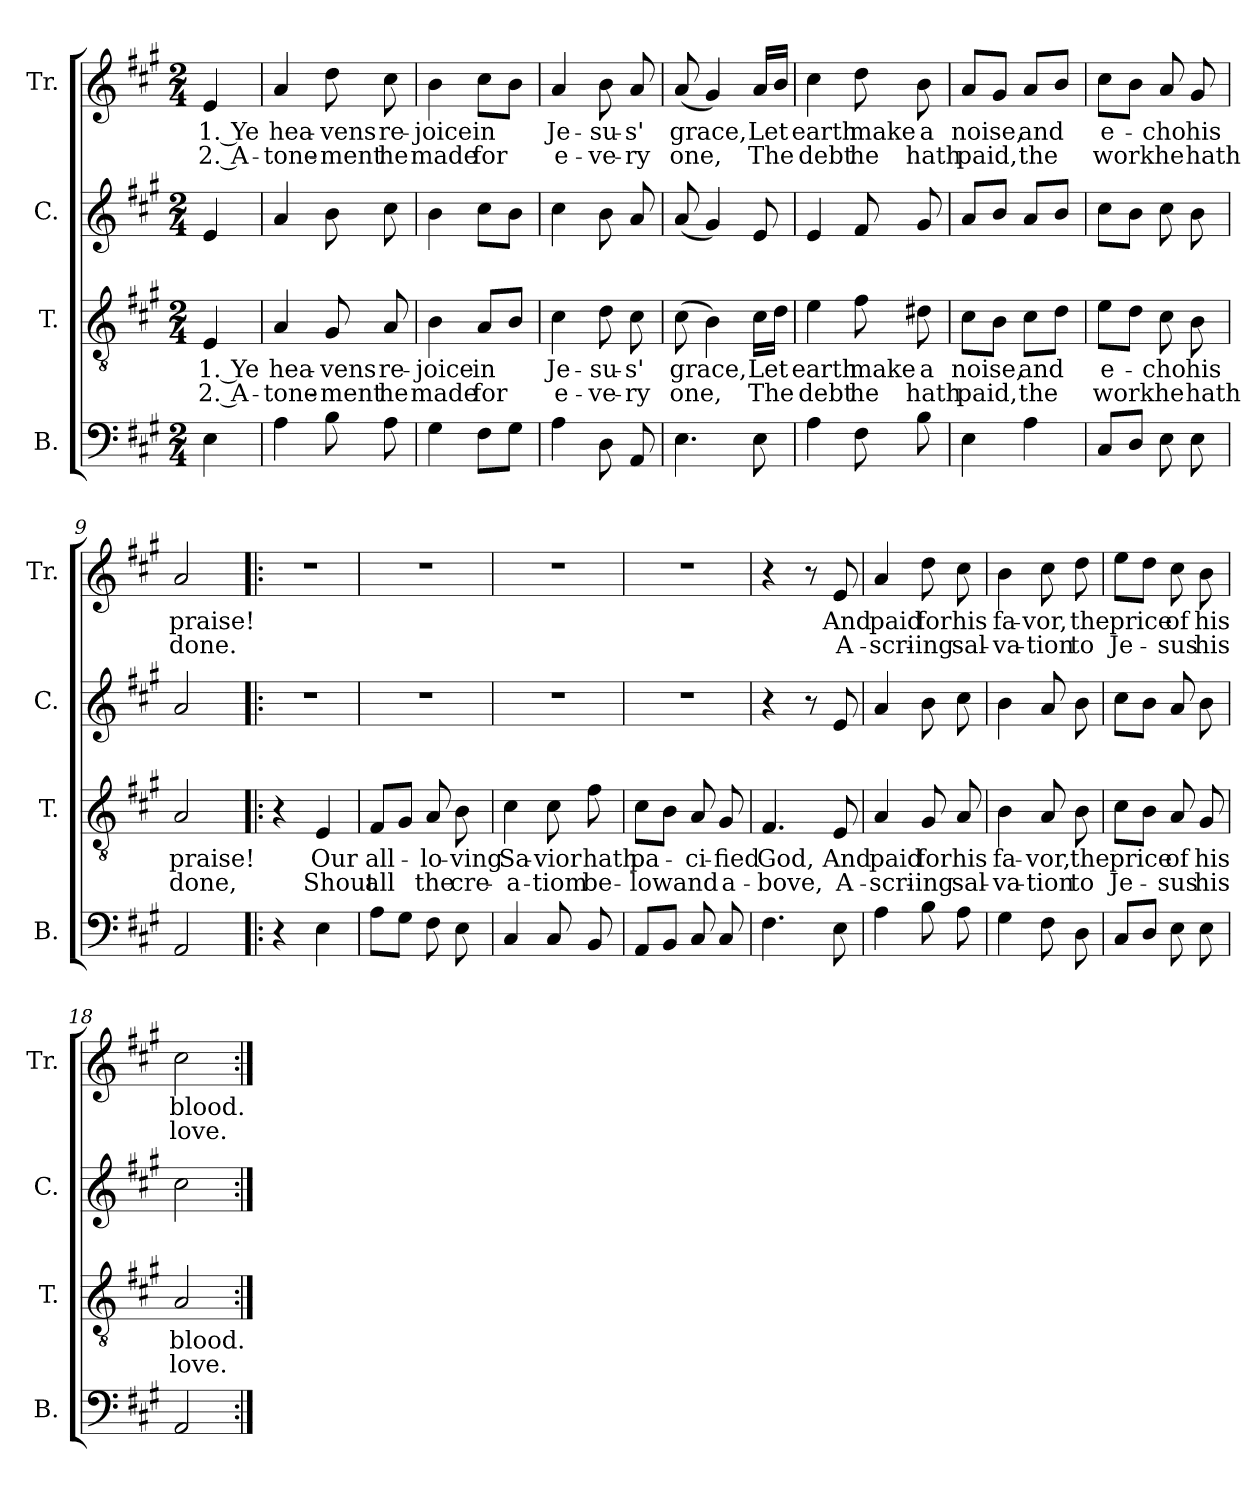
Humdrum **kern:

**kern	**kern	**text	**text	**kern	**kern	**text	**text
*part4	*part3	*part3	*part3	*part2	*part1	*part1	*part1
*staff4	*staff3	*staff3	*staff3	*staff2	*staff1	*staff1	*staff1
*I"B.	*I"T.	*	*	*I"C.	*I"Tr.	*	*
*I'B.	*I'T.	*	*	*I'C.	*I'Tr.	*	*
*clefF4	*clefGv2	*	*	*clefG2	*clefG2	*	*
*k[f#c#g#]	*k[f#c#g#]	*	*	*k[f#c#g#]	*k[f#c#g#]	*	*
*M2/4	*M2/4	*	*	*M2/4	*M2/4	*	*
*MM100	*MM100	*	*	*MM100	*MM100	*	*
=1	=1	=1	=1	=1	=1	=1	=1
!	!	!LO:LY:b	!LO:LY:b	!	!	!LO:LY:b	!LO:LY:b
4E\	4E/	1. Ye	2. A-	4e/	4e/	1. Ye	2. A-
=2	=2	=2	=2	=2	=2	=2	=2
!	!	!LO:LY:b	!LO:LY:b	!	!	!LO:LY:b	!LO:LY:b
4A\	4A/	hea-	-tone-	4a/	4a/	hea-	-tone-
!	!	!LO:LY:b	!LO:LY:b	!	!	!LO:LY:b	!LO:LY:b
8B\	8G#/	-vens	-ment	8b\	8dd\	-vens	-ment
!	!	!LO:LY:b	!LO:LY:b	!	!	!LO:LY:b	!LO:LY:b
8A\	8A/	re-	he	8cc#\	8cc#\	re-	he
=3	=3	=3	=3	=3	=3	=3	=3
!	!	!LO:LY:b	!LO:LY:b	!	!	!LO:LY:b	!LO:LY:b
4G#\	4B\	-joice	made	4b\	4b\	-joice	made
!	!	!LO:LY:b	!LO:LY:b	!	!	!LO:LY:b	!LO:LY:b
8F#\L	8A/L	in	for	8cc#\L	8cc#\L	in	for
8G#\J	8B/J	.	.	8b\J	8b\J	.	.
=4	=4	=4	=4	=4	=4	=4	=4
!	!	!LO:LY:b	!LO:LY:b	!	!	!LO:LY:b	!LO:LY:b
4A\	4c#\	Je-	e-	4cc#\	4a/	Je-	e-
!	!	!LO:LY:b	!LO:LY:b	!	!	!LO:LY:b	!LO:LY:b
8D\	8d\	-su-	-ve-	8b\	8b\	-su-	-ve-
!	!	!LO:LY:b	!LO:LY:b	!	!	!LO:LY:b	!LO:LY:b
8AA/	8c#\	-s'	-ry	8a/	8a/	-s'	-ry
=5	=5	=5	=5	=5	=5	=5	=5
!	!	!LO:LY:b	!LO:LY:b	!	!	!LO:LY:b	!LO:LY:b
4.E\	(8c#\	grace,	one,	(8a/	(8a/	grace,	one,
.	4B\)	.	.	4g#/)	4g#/)	.	.
!	!	!LO:LY:b	!LO:LY:b	!	!	!LO:LY:b	!LO:LY:b
8E\	16c#\LL	Let	The	8e/	16a/LL	Let	The
.	16d\JJ	.	.	.	16b/JJ	.	.
=6	=6	=6	=6	=6	=6	=6	=6
!	!	!LO:LY:b	!LO:LY:b	!	!	!LO:LY:b	!LO:LY:b
4A\	4e\	earth	debt	4e/	4cc#\	earth	debt
!	!	!LO:LY:b	!LO:LY:b	!	!	!LO:LY:b	!LO:LY:b
8F#\	8f#\	make	he	8f#/	8dd\	make	he
!	!	!LO:LY:b	!LO:LY:b	!	!	!LO:LY:b	!LO:LY:b
8B\	8d#X\	a	hath	8g#/	8b\	a	hath
=7	=7	=7	=7	=7	=7	=7	=7
!	!	!LO:LY:b	!LO:LY:b	!	!	!LO:LY:b	!LO:LY:b
4E\	8c#\L	noise,	paid,	8a/L	8a/L	noise,	paid,
.	8B\J	.	.	8b/J	8g#/J	.	.
!	!	!LO:LY:b	!LO:LY:b	!	!	!LO:LY:b	!LO:LY:b
4A\	8c#\L	and	the	8a/L	8a/L	and	the
.	8d\J	.	.	8b/J	8b/J	.	.
=8	=8	=8	=8	=8	=8	=8	=8
!	!	!LO:LY:b	!LO:LY:b	!	!	!LO:LY:b	!LO:LY:b
8C#/L	8e\L	e-	work	8cc#\L	8cc#\L	e-	work
8D/J	8d\J	.	.	8b\J	8b\J	.	.
!	!	!LO:LY:b	!LO:LY:b	!	!	!LO:LY:b	!LO:LY:b
8E\	8c#\	-cho	he	8cc#\	8a/	-cho	he
!	!	!LO:LY:b	!LO:LY:b	!	!	!LO:LY:b	!LO:LY:b
8E\	8B\	his	hath	8b\	8g#/	his	hath
=9	=9	=9	=9	=9	=9	=9	=9
!	!	!LO:LY:b	!LO:LY:b	!	!	!LO:LY:b	!LO:LY:b
2AA/	2A/	praise!	done,	2a/	2a/	praise!	done.
=10!|:	=10!|:	=10!|:	=10!|:	=10!|:	=10!|:	=10!|:	=10!|:
4r	4r	.	.	2r	2r	.	.
!	!	!LO:LY:b	!LO:LY:b	!	!	!	!
4E\	4E/	Our	Shout	.	.	.	.
=11	=11	=11	=11	=11	=11	=11	=11
!	!	!LO:LY:b	!LO:LY:b	!	!	!	!
8A\L	8F#/L	all-	all	2r	2r	.	.
8G#\J	8G#/J	.	.	.	.	.	.
!	!	!LO:LY:b	!LO:LY:b	!	!	!	!
8F#\	8A/	-lo-	the	.	.	.	.
!	!	!LO:LY:b	!LO:LY:b	!	!	!	!
8E\	8B\	-ving	cre-	.	.	.	.
=12	=12	=12	=12	=12	=12	=12	=12
!	!	!LO:LY:b	!LO:LY:b	!	!	!	!
4C#/	4c#\	Sa-	-a-	2r	2r	.	.
!	!	!LO:LY:b	!LO:LY:b	!	!	!	!
8C#/	8c#\	-vior	-tiom	.	.	.	.
!	!	!LO:LY:b	!LO:LY:b	!	!	!	!
8BB/	8f#\	hath	be-	.	.	.	.
=13	=13	=13	=13	=13	=13	=13	=13
!	!	!LO:LY:b	!LO:LY:b	!	!	!	!
8AA/L	8c#\L	pa-	-low	2r	2r	.	.
8BB/J	8B\J	.	.	.	.	.	.
!	!	!LO:LY:b	!LO:LY:b	!	!	!	!
8C#/	8A/	-ci-	and	.	.	.	.
!	!	!LO:LY:b	!LO:LY:b	!	!	!	!
8C#/	8G#/	-fied	a-	.	.	.	.
=14	=14	=14	=14	=14	=14	=14	=14
!	!	!LO:LY:b	!LO:LY:b	!	!	!	!
4.F#\	4.F#/	God,	-bove,	4r	4r	.	.
.	.	.	.	8r	8r	.	.
!	!	!LO:LY:b	!LO:LY:b	!	!	!LO:LY:b	!LO:LY:b
8E\	8E/	And	A-	8e/	8e/	And	A-
=15	=15	=15	=15	=15	=15	=15	=15
!	!	!LO:LY:b	!LO:LY:b	!	!	!LO:LY:b	!LO:LY:b
4A\	4A/	paid	-scri-	4a/	4a/	paid	-scri-
!	!	!LO:LY:b	!LO:LY:b	!	!	!LO:LY:b	!LO:LY:b
8B\	8G#/	for	-ing	8b\	8dd\	for	-ing
!	!	!LO:LY:b	!LO:LY:b	!	!	!LO:LY:b	!LO:LY:b
8A\	8A/	his	sal-	8cc#\	8cc#\	his	sal-
=16	=16	=16	=16	=16	=16	=16	=16
!	!	!LO:LY:b	!LO:LY:b	!	!	!LO:LY:b	!LO:LY:b
4G#\	4B\	fa-	-va-	4b\	4b\	fa-	-va-
!	!	!LO:LY:b	!LO:LY:b	!	!	!LO:LY:b	!LO:LY:b
8F#\	8A/	-vor,	-tion	8a/	8cc#\	-vor,	-tion
!	!	!LO:LY:b	!LO:LY:b	!	!	!LO:LY:b	!LO:LY:b
8D\	8B\	the	to	8b\	8dd\	the	to
=17	=17	=17	=17	=17	=17	=17	=17
!	!	!LO:LY:b	!LO:LY:b	!	!	!LO:LY:b	!LO:LY:b
8C#/L	8c#\L	price	Je-	8cc#\L	8ee\L	price	Je-
8D/J	8B\J	.	.	8b\J	8dd\J	.	.
!	!	!LO:LY:b	!LO:LY:b	!	!	!LO:LY:b	!LO:LY:b
8E\	8A/	of	-sus	8a/	8cc#\	of	-sus
!	!	!LO:LY:b	!LO:LY:b	!	!	!LO:LY:b	!LO:LY:b
8E\	8G#/	his	his	8b\	8b\	his	his
=18	=18	=18	=18	=18	=18	=18	=18
!	!	!LO:LY:b	!LO:LY:b	!	!	!LO:LY:b	!LO:LY:b
2AA/	2A/	blood.	love.	2cc#\	2cc#\	blood.	love.
=:|!	=:|!	=:|!	=:|!	=:|!	=:|!	=:|!	=:|!
*-	*-	*-	*-	*-	*-	*-	*-
